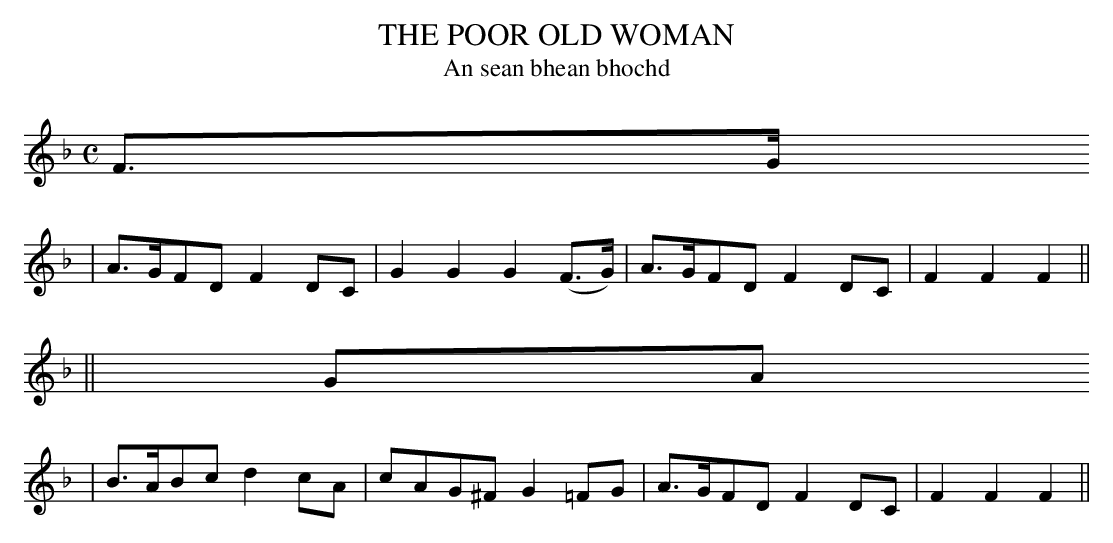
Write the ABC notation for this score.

X:1
T: THE POOR OLD WOMAN
T: An sean bhean bhochd
M: C
L: 1/8
K: F
F>G
| A>GFD F2DC | G2G2 G2(F>G) | A>GFD F2DC | F2 F2 F2 ||
|| GA
| B>ABc d2cA | cAG^F G2=FG | A>GFD F2DC | F2 F2 F2 ||
